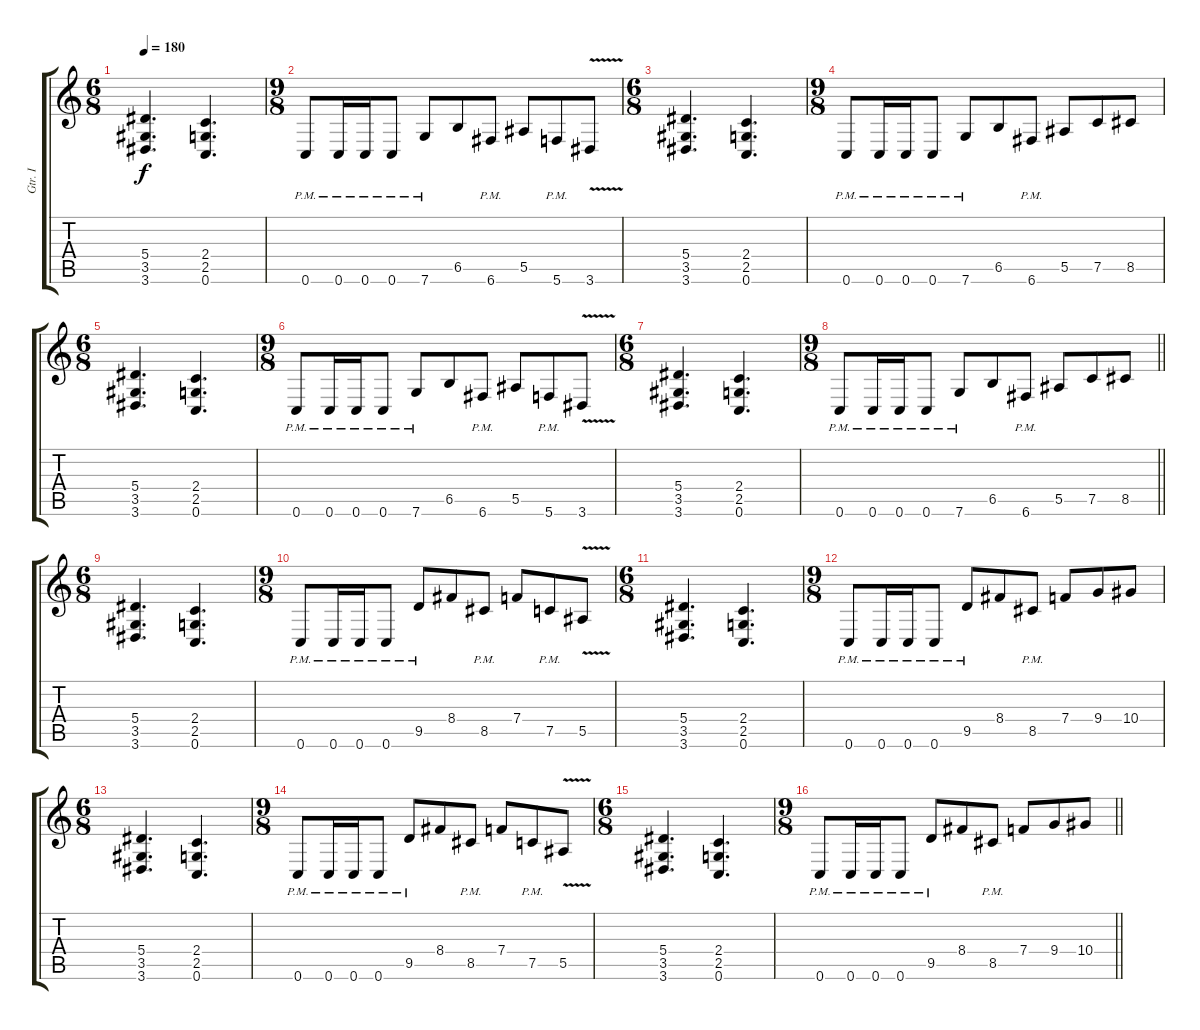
\track ("Gtr. I" "Gtr. I") {instrument overdrivenguitar}
\staff {score tabs}
\tuning (C4 G3 Eb3 Bb2 F2 C2) {hide}
\ts (6 8)
\section ("" "")
\tempo 180
\clef g2
\ks c
(5.4 3.5 3.6).4{d dy f} (2.4 2.5 0.6).4{d} |
\ts (9 8)
0.6{pm}.8 0.6{pm}.16 0.6{pm}.16 0.6{pm}.8 7.6{pm}.8 6.5.8 6.6{pm}.8 5.5.8 5.6{pm}.8 3.6{v}.8 |
\ts (6 8)
(5.4 3.5 3.6).4{d} (2.4 2.5 0.6).4{d} |
\ts (9 8)
0.6{pm}.8 0.6{pm}.16 0.6{pm}.16 0.6{pm}.8 7.6{pm}.8 6.5.8 6.6{pm}.8 5.5.8 7.5.8 8.5.8 |
\ts (6 8)
(5.4 3.5 3.6).4{d} (2.4 2.5 0.6).4{d} |
\ts (9 8)
0.6{pm}.8 0.6{pm}.16 0.6{pm}.16 0.6{pm}.8 7.6{pm}.8 6.5.8 6.6{pm}.8 5.5.8 5.6{pm}.8 3.6{v}.8 |
\ts (6 8)
(5.4 3.5 3.6).4{d} (2.4 2.5 0.6).4{d} |
\ts (9 8)
\barLineRight lightlight
0.6{pm}.8 0.6{pm}.16 0.6{pm}.16 0.6{pm}.8 7.6{pm}.8 6.5.8 6.6{pm}.8 5.5.8 7.5.8 8.5.8 |
\ts (6 8)
\section ("" "")
(5.4 3.5 3.6).4{d} (2.4 2.5 0.6).4{d} |
\ts (9 8)
0.6{pm}.8 0.6{pm}.16 0.6{pm}.16 0.6{pm}.8 9.5{pm}.8 8.4.8 8.5{pm}.8 7.4.8 7.5{pm}.8 5.5{v}.8 |
\ts (6 8)
(5.4 3.5 3.6).4{d} (2.4 2.5 0.6).4{d} |
\ts (9 8)
0.6{pm}.8 0.6{pm}.16 0.6{pm}.16 0.6{pm}.8 9.5{pm}.8 8.4.8 8.5{pm}.8 7.4.8 9.4.8 10.4.8 |
\ts (6 8)
(5.4 3.5 3.6).4{d} (2.4 2.5 0.6).4{d} |
\ts (9 8)
0.6{pm}.8 0.6{pm}.16 0.6{pm}.16 0.6{pm}.8 9.5{pm}.8 8.4.8 8.5{pm}.8 7.4.8 7.5{pm}.8 5.5{v}.8 |
\ts (6 8)
(5.4 3.5 3.6).4{d} (2.4 2.5 0.6).4{d} |
\ts (9 8)
\barLineRight lightlight
0.6{pm}.8 0.6{pm}.16 0.6{pm}.16 0.6{pm}.8 9.5{pm}.8 8.4.8 8.5{pm}.8 7.4.8 9.4.8 10.4.8
